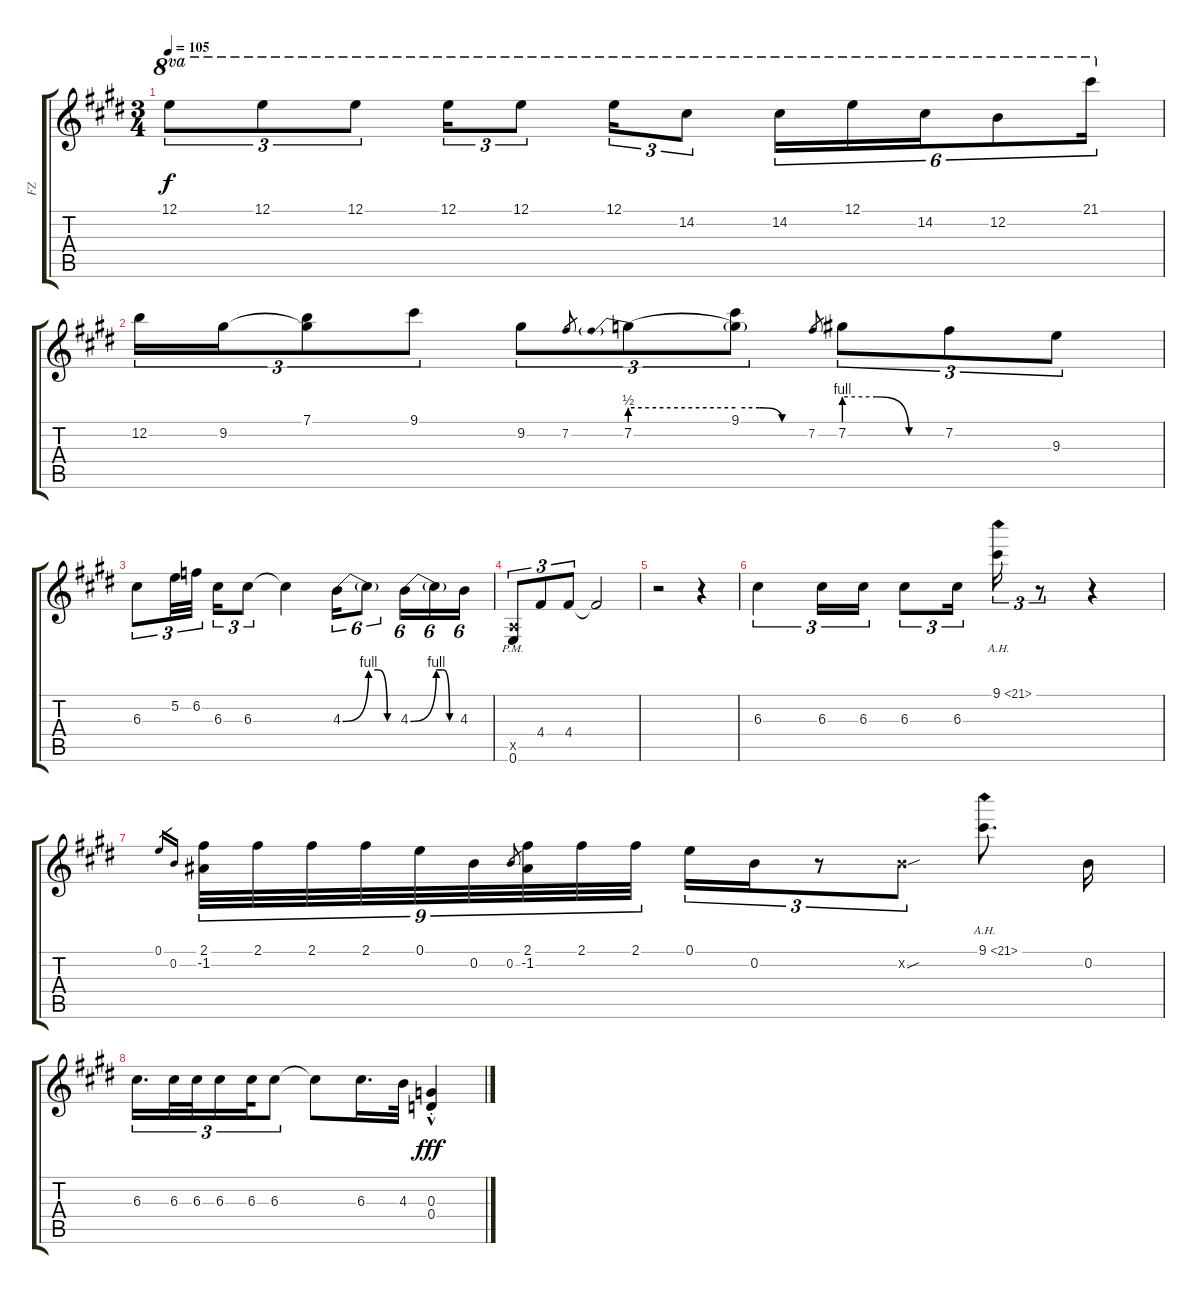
\track ("FZ" "FZ") {instrument distortionguitar}
\staff {score tabs}
\tuning (E4 B3 G3 D3 A2 E2) {hide}
\ts (3 4)
\tempo 105
\clef g2
\ks e
12.1.8{tu (3 2) ot 8va dy f} 12.1.8{tu (3 2) ot 8va} 12.1.8{tu (3 2) ot 8va} 12.1.16{tu (3 2) ot 8va} 12.1.8{tu (3 2) ot 8va} 12.1.16{tu (3 2) ot 8va} 14.2.8{tu (3 2) ot 8va} 14.2.16{tu (6 4) ot 8va} 12.1.16{tu (6 4) ot 8va} 14.2.16{tu (6 4) ot 8va} 12.2.8{tu (6 4) ot 8va} 21.1.16{tu (6 4) ot 8va} |
12.2.16{tu (3 2)} 9.2.16{tu (3 2)} (7.1 9.2{t}).8{tu (3 2)} 9.1.8{tu (3 2)} 9.2.8{tu (3 2)} 7.2.8{gr} 7.2{be (prebend 0 2 60 2)}.8{tu (3 2)} (9.1 7.2{be (custom 0 2 20 2 40 0 60 0) t}).8{tu (3 2)} 7.2.8{gr} 7.2{be (custom 0 4 20 4 40 0 60 0)}.8{tu (3 2)} 7.2.8{tu (3 2)} 9.3.8{tu (3 2)} |
6.3.8{tu (3 2)} 5.2.32{tu (3 2)} 6.2.32{tu (3 2) beam splitsecondary} 6.3.16{tu (3 2)} 6.3.8{tu (3 2)} 6.3{t}.4 4.3{be (bend 0 0 60 4)}.16{tu (6 4)} 4.3{be (custom 0 4 20 4 40 0 60 0) t}.8{tu (6 4)} 4.3{be (bend 0 0 60 4)}.16{tu (6 4)} 4.3{be (custom 0 4 20 4 40 0 60 0) t}.16{tu (6 4)} 4.3.16{tu (6 4)} |
(0.5{pm x} 0.6{pm}).8{tu (3 2)} 4.4.8{tu (3 2)} 4.4.8{tu (3 2)} 4.4{t}.2 |
r.2 r.4 |
6.3.4{tu (3 2)} 6.3.16{tu (3 2)} 6.3.16{tu (3 2)} 6.3.8{tu (3 2)} 6.3.16{tu (3 2)} 9.1{ah 12}.16{tu (3 2)} r.8{tu (3 2)} r.4 |
0.1.16{gr} 0.2.16{gr} (2.1 -1.2).32{tu (9 8)} 2.1.32{tu (9 8)} 2.1.32{tu (9 8)} 2.1.32{tu (9 8)} 0.1.32{tu (9 8)} 0.2.32{tu (9 8)} 0.2.8{gr} (2.1 -1.2).32{tu (9 8)} 2.1.32{tu (9 8)} 2.1.32{tu (9 8)} 0.1.16{tu (3 2)} 0.2.16{tu (3 2)} r.8{tu (3 2)} 0.2{sou x}.8{tu (3 2)} 9.1{ah 12}.8{d} 0.2.16 |
6.3.16{d tu (3 2)} 6.3.32{tu (3 2)} 6.3.32{tu (3 2)} 6.3.16{tu (3 2)} 6.3.32{tu (3 2)} 6.3.8{tu (3 2)} 6.3{t}.8 6.3.16{d} 4.3.32 (0.3{hac st} 0.4{hac st}).4{dy fff}
